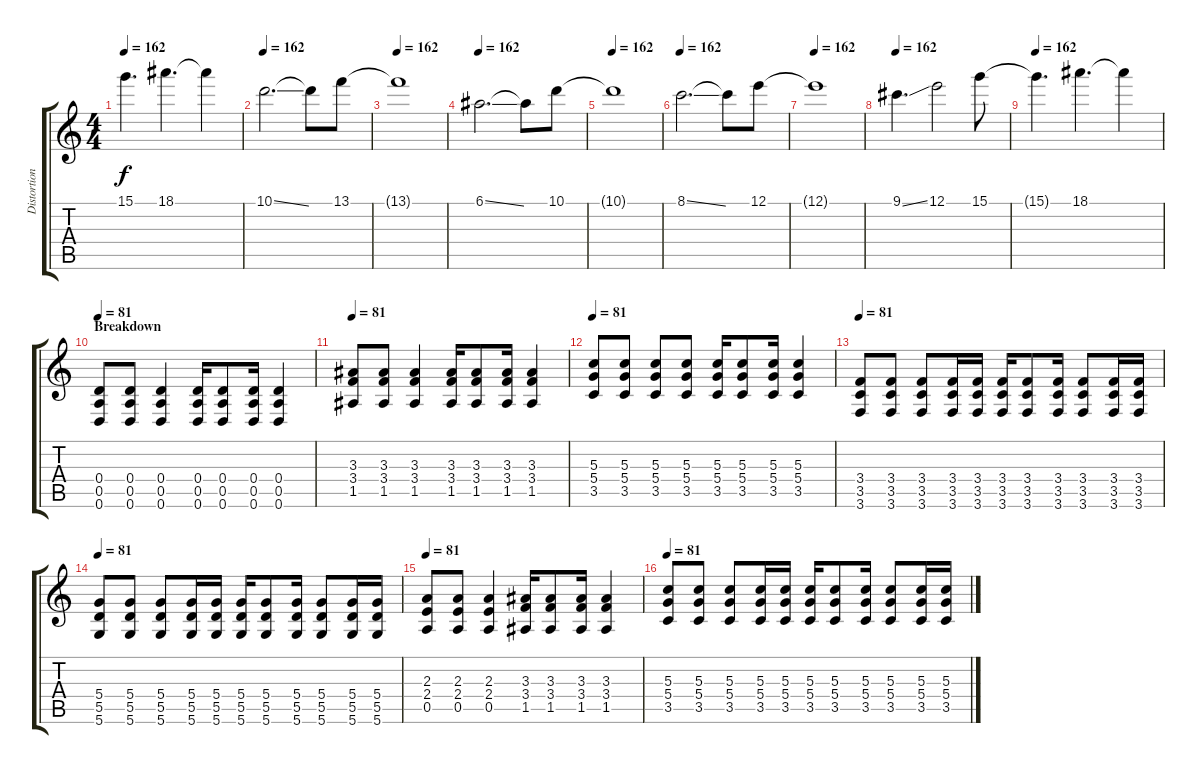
\track ("Distortion Guitar" "Distortion") {instrument distortionguitar}
\staff {score tabs}
\tuning (E4 B3 G3 D3 A2 D2) {hide}
\ts (4 4)
\tempo 162
\clef g2
\ks c
15.1{t}.4{d dy f} 18.1.4{d} 18.1{t}.4 |
\tempo 162
10.1{ss}.2{d} 10.1{t}.8 13.1.8 |
\tempo 162
13.1{t}.1 |
\tempo 162
6.1{ss}.2{d} 6.1{t}.8 10.1.8 |
\tempo 162
10.1{t}.1 |
\tempo 162
8.1{ss}.2{d} 8.1{t}.8 12.1.8 |
\tempo 162
12.1{t}.1 |
\tempo 162
9.1{ss}.4{d} 12.1.2 15.1.8 |
\tempo 162
15.1{t}.4{d} 18.1.4{d} 18.1{t}.4 |
\section ("" "Breakdown")
\tempo 81
(0.4 0.5 0.6).8 (0.4 0.5 0.6).8 (0.4 0.5 0.6).4 (0.4 0.5 0.6).16 (0.4 0.5 0.6).8 (0.4 0.5 0.6).16 (0.4 0.5 0.6).4 |
\tempo 81
(3.3 3.4 1.5).8 (3.3 3.4 1.5).8 (3.3 3.4 1.5).4 (3.3 3.4 1.5).16 (3.3 3.4 1.5).8 (3.3 3.4 1.5).16 (3.3 3.4 1.5).4 |
\tempo 81
(5.3 5.4 3.5).8 (5.3 5.4 3.5).8 (5.3 5.4 3.5).8 (5.3 5.4 3.5).8 (5.3 5.4 3.5).16 (5.3 5.4 3.5).8 (5.3 5.4 3.5).16 (5.3 5.4 3.5).4 |
\tempo 81
(3.4 3.5 3.6).8 (3.4 3.5 3.6).8 (3.4 3.5 3.6).8 (3.4 3.5 3.6).16 (3.4 3.5 3.6).16 (3.4 3.5 3.6).16 (3.4 3.5 3.6).8 (3.4 3.5 3.6).16 (3.4 3.5 3.6).8 (3.4 3.5 3.6).16 (3.4 3.5 3.6).16 |
\tempo 81
(5.4 5.5 5.6).8 (5.4 5.5 5.6).8 (5.4 5.5 5.6).8 (5.4 5.5 5.6).16 (5.4 5.5 5.6).16 (5.4 5.5 5.6).16 (5.4 5.5 5.6).8 (5.4 5.5 5.6).16 (5.4 5.5 5.6).8 (5.4 5.5 5.6).16 (5.4 5.5 5.6).16 |
\tempo 81
(2.3 2.4 0.5).8 (2.3 2.4 0.5).8 (2.3 2.4 0.5).4 (3.3 3.4 1.5).16 (3.3 3.4 1.5).8 (3.3 3.4 1.5).16 (3.3 3.4 1.5).4 |
\tempo 81
(5.3 5.4 3.5).8 (5.3 5.4 3.5).8 (5.3 5.4 3.5).8 (5.3 5.4 3.5).16 (5.3 5.4 3.5).16 (5.3 5.4 3.5).16 (5.3 5.4 3.5).8 (5.3 5.4 3.5).16 (5.3 5.4 3.5).8 (5.3 5.4 3.5).16 (5.3 5.4 3.5).16
